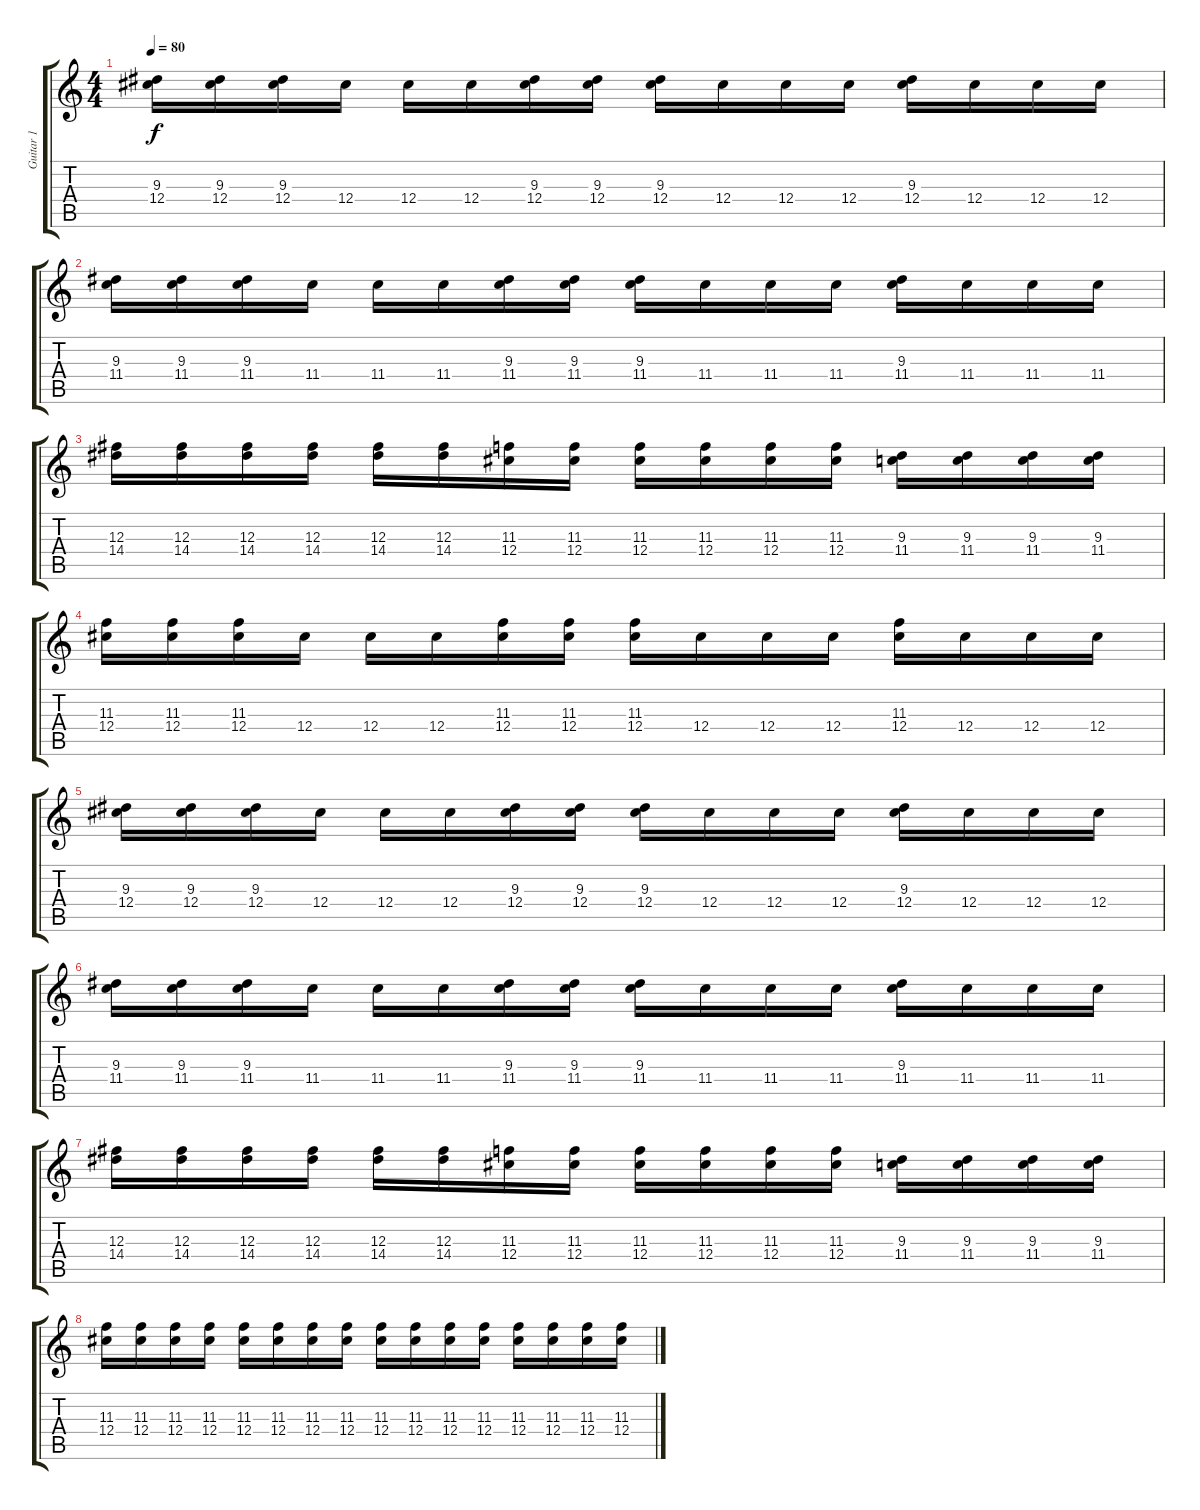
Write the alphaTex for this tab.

\track ("Guitar 1" "Guitar 1") {instrument distortionguitar}
\staff {score tabs}
\tuning (Eb4 Bb3 Gb3 Db3 Ab2 Db2) {hide}
\ts (4 4)
\tempo 80
\clef g2
\ks c
(9.3 12.4).16{dy f} (9.3 12.4).16 (9.3 12.4).16 12.4.16 12.4.16 12.4.16 (9.3 12.4).16 (9.3 12.4).16 (9.3 12.4).16 12.4.16 12.4.16 12.4.16 (9.3 12.4).16 12.4.16 12.4.16 12.4.16 |
(9.3 11.4).16 (9.3 11.4).16 (9.3 11.4).16 11.4.16 11.4.16 11.4.16 (9.3 11.4).16 (9.3 11.4).16 (9.3 11.4).16 11.4.16 11.4.16 11.4.16 (9.3 11.4).16 11.4.16 11.4.16 11.4.16 |
(12.3 14.4).16 (12.3 14.4).16 (12.3 14.4).16 (12.3 14.4).16 (12.3 14.4).16 (12.3 14.4).16 (11.3 12.4).16 (11.3 12.4).16 (11.3 12.4).16 (11.3 12.4).16 (11.3 12.4).16 (11.3 12.4).16 (9.3 11.4).16 (9.3 11.4).16 (9.3 11.4).16 (9.3 11.4).16 |
(11.3 12.4).16 (11.3 12.4).16 (11.3 12.4).16 12.4.16 12.4.16 12.4.16 (11.3 12.4).16 (11.3 12.4).16 (11.3 12.4).16 12.4.16 12.4.16 12.4.16 (11.3 12.4).16 12.4.16 12.4.16 12.4.16 |
(9.3 12.4).16 (9.3 12.4).16 (9.3 12.4).16 12.4.16 12.4.16 12.4.16 (9.3 12.4).16 (9.3 12.4).16 (9.3 12.4).16 12.4.16 12.4.16 12.4.16 (9.3 12.4).16 12.4.16 12.4.16 12.4.16 |
(9.3 11.4).16 (9.3 11.4).16 (9.3 11.4).16 11.4.16 11.4.16 11.4.16 (9.3 11.4).16 (9.3 11.4).16 (9.3 11.4).16 11.4.16 11.4.16 11.4.16 (9.3 11.4).16 11.4.16 11.4.16 11.4.16 |
(12.3 14.4).16 (12.3 14.4).16 (12.3 14.4).16 (12.3 14.4).16 (12.3 14.4).16 (12.3 14.4).16 (11.3 12.4).16 (11.3 12.4).16 (11.3 12.4).16 (11.3 12.4).16 (11.3 12.4).16 (11.3 12.4).16 (9.3 11.4).16 (9.3 11.4).16 (9.3 11.4).16 (9.3 11.4).16 |
(11.3 12.4).16 (11.3 12.4).16 (11.3 12.4).16 (11.3 12.4).16 (11.3 12.4).16 (11.3 12.4).16 (11.3 12.4).16 (11.3 12.4).16 (11.3 12.4).16 (11.3 12.4).16 (11.3 12.4).16 (11.3 12.4).16 (11.3 12.4).16 (11.3 12.4).16 (11.3 12.4).16 (11.3 12.4).16
